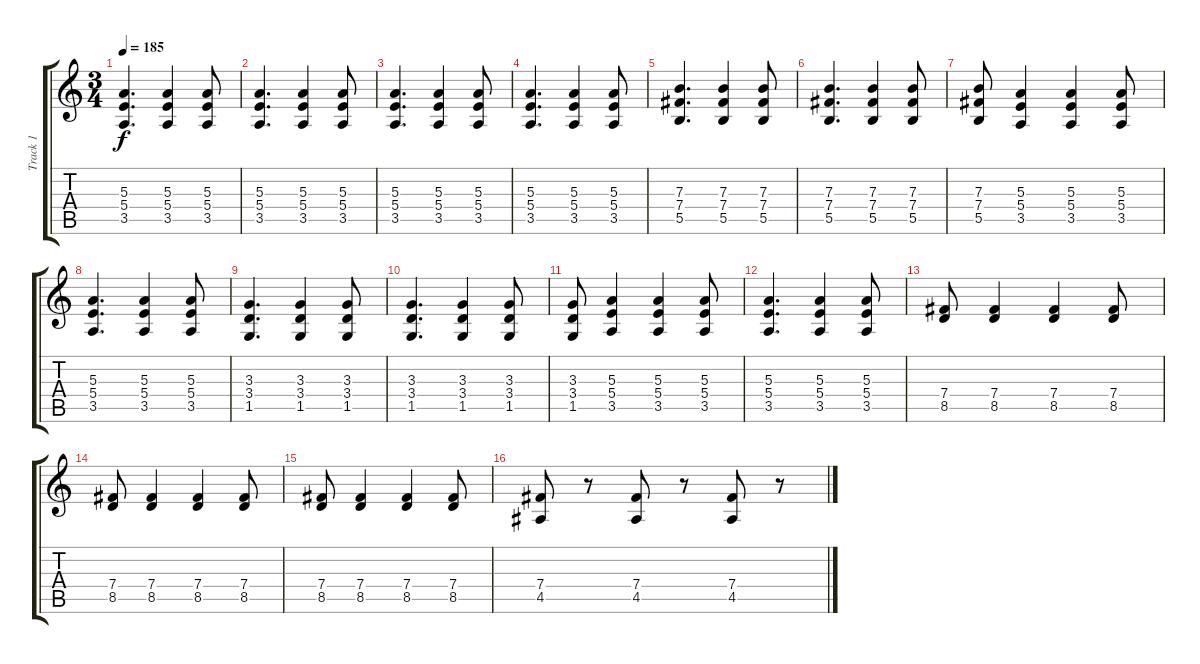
\track ("Track 1" "Track 1") {instrument distortionguitar}
\staff {score tabs}
\tuning (Db4 Ab3 E3 B2 Gb2 B1) {hide}
\ts (3 4)
\tempo 185
\clef g2
\ks c
(5.3 5.4 3.5).4{d dy f} (5.3 5.4 3.5).4 (5.3 5.4 3.5).8 |
(5.3 5.4 3.5).4{d} (5.3 5.4 3.5).4 (5.3 5.4 3.5).8 |
(5.3 5.4 3.5).4{d} (5.3 5.4 3.5).4 (5.3 5.4 3.5).8 |
(5.3 5.4 3.5).4{d} (5.3 5.4 3.5).4 (5.3 5.4 3.5).8 |
(7.3 7.4 5.5).4{d} (7.3 7.4 5.5).4 (7.3 7.4 5.5).8 |
(7.3 7.4 5.5).4{d} (7.3 7.4 5.5).4 (7.3 7.4 5.5).8 |
(7.3 7.4 5.5).8 (5.3 5.4 3.5).4 (5.3 5.4 3.5).4 (5.3 5.4 3.5).8 |
(5.3 5.4 3.5).4{d} (5.3 5.4 3.5).4 (5.3 5.4 3.5).8 |
(3.3 3.4 1.5).4{d} (3.3 3.4 1.5).4 (3.3 3.4 1.5).8 |
(3.3 3.4 1.5).4{d} (3.3 3.4 1.5).4 (3.3 3.4 1.5).8 |
(3.3 3.4 1.5).8 (5.3 5.4 3.5).4 (5.3 5.4 3.5).4 (5.3 5.4 3.5).8 |
(5.3 5.4 3.5).4{d} (5.3 5.4 3.5).4 (5.3 5.4 3.5).8 |
(7.4 8.5).8 (7.4 8.5).4 (7.4 8.5).4 (7.4 8.5).8 |
(7.4 8.5).8 (7.4 8.5).4 (7.4 8.5).4 (7.4 8.5).8 |
(7.4 8.5).8 (7.4 8.5).4 (7.4 8.5).4 (7.4 8.5).8 |
(7.4 4.5).8 r.8 (7.4 4.5).8 r.8 (7.4 4.5).8 r.8
